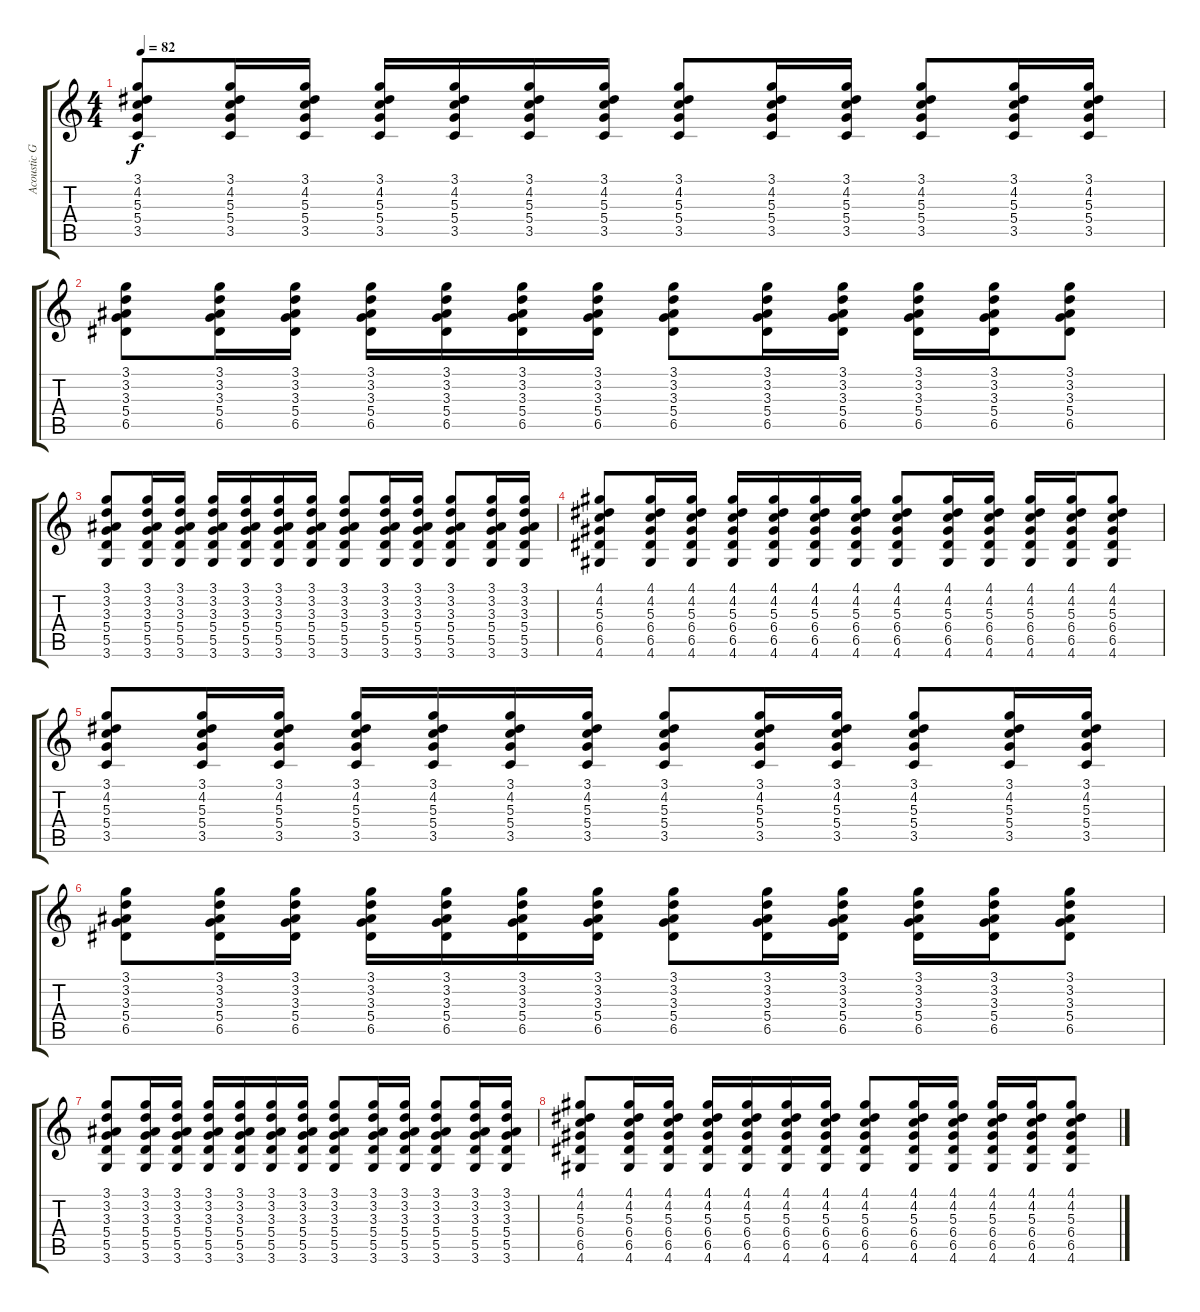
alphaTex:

\track ("Acoustic Guitar" "Acoustic G") {instrument slapbass2}
\staff {score tabs}
\tuning (E4 B3 G3 D3 A2 E2) {hide}
\ts (4 4)
\tempo 82
\clef g2
\ks c
(3.1 4.2 5.3 5.4 3.5).8{dy f} (3.1 4.2 5.3 5.4 3.5).16 (3.1 4.2 5.3 5.4 3.5).16 (3.1 4.2 5.3 5.4 3.5).16 (3.1 4.2 5.3 5.4 3.5).16 (3.1 4.2 5.3 5.4 3.5).16 (3.1 4.2 5.3 5.4 3.5).16 (3.1 4.2 5.3 5.4 3.5).8 (3.1 4.2 5.3 5.4 3.5).16 (3.1 4.2 5.3 5.4 3.5).16 (3.1 4.2 5.3 5.4 3.5).8 (3.1 4.2 5.3 5.4 3.5).16 (3.1 4.2 5.3 5.4 3.5).16 |
(3.1 3.2 3.3 5.4 6.5).8 (3.1 3.2 3.3 5.4 6.5).16 (3.1 3.2 3.3 5.4 6.5).16 (3.1 3.2 3.3 5.4 6.5).16 (3.1 3.2 3.3 5.4 6.5).16 (3.1 3.2 3.3 5.4 6.5).16 (3.1 3.2 3.3 5.4 6.5).16 (3.1 3.2 3.3 5.4 6.5).8 (3.1 3.2 3.3 5.4 6.5).16 (3.1 3.2 3.3 5.4 6.5).16 (3.1 3.2 3.3 5.4 6.5).16 (3.1 3.2 3.3 5.4 6.5).16 (3.1 3.2 3.3 5.4 6.5).8 |
(3.1 3.2 3.3 5.4 5.5 3.6).8 (3.1 3.2 3.3 5.4 5.5 3.6).16 (3.1 3.2 3.3 5.4 5.5 3.6).16 (3.1 3.2 3.3 5.4 5.5 3.6).16 (3.1 3.2 3.3 5.4 5.5 3.6).16 (3.1 3.2 3.3 5.4 5.5 3.6).16 (3.1 3.2 3.3 5.4 5.5 3.6).16 (3.1 3.2 3.3 5.4 5.5 3.6).8 (3.1 3.2 3.3 5.4 5.5 3.6).16 (3.1 3.2 3.3 5.4 5.5 3.6).16 (3.1 3.2 3.3 5.4 5.5 3.6).8 (3.1 3.2 3.3 5.4 5.5 3.6).16 (3.1 3.2 3.3 5.4 5.5 3.6).16 |
(4.1 4.2 5.3 6.4 6.5 4.6).8 (4.1 4.2 5.3 6.4 6.5 4.6).16 (4.1 4.2 5.3 6.4 6.5 4.6).16 (4.1 4.2 5.3 6.4 6.5 4.6).16 (4.1 4.2 5.3 6.4 6.5 4.6).16 (4.1 4.2 5.3 6.4 6.5 4.6).16 (4.1 4.2 5.3 6.4 6.5 4.6).16 (4.1 4.2 5.3 6.4 6.5 4.6).8 (4.1 4.2 5.3 6.4 6.5 4.6).16 (4.1 4.2 5.3 6.4 6.5 4.6).16 (4.1 4.2 5.3 6.4 6.5 4.6).16 (4.1 4.2 5.3 6.4 6.5 4.6).16 (4.1 4.2 5.3 6.4 6.5 4.6).8 |
(3.1 4.2 5.3 5.4 3.5).8 (3.1 4.2 5.3 5.4 3.5).16 (3.1 4.2 5.3 5.4 3.5).16 (3.1 4.2 5.3 5.4 3.5).16 (3.1 4.2 5.3 5.4 3.5).16 (3.1 4.2 5.3 5.4 3.5).16 (3.1 4.2 5.3 5.4 3.5).16 (3.1 4.2 5.3 5.4 3.5).8 (3.1 4.2 5.3 5.4 3.5).16 (3.1 4.2 5.3 5.4 3.5).16 (3.1 4.2 5.3 5.4 3.5).8 (3.1 4.2 5.3 5.4 3.5).16 (3.1 4.2 5.3 5.4 3.5).16 |
(3.1 3.2 3.3 5.4 6.5).8 (3.1 3.2 3.3 5.4 6.5).16 (3.1 3.2 3.3 5.4 6.5).16 (3.1 3.2 3.3 5.4 6.5).16 (3.1 3.2 3.3 5.4 6.5).16 (3.1 3.2 3.3 5.4 6.5).16 (3.1 3.2 3.3 5.4 6.5).16 (3.1 3.2 3.3 5.4 6.5).8 (3.1 3.2 3.3 5.4 6.5).16 (3.1 3.2 3.3 5.4 6.5).16 (3.1 3.2 3.3 5.4 6.5).16 (3.1 3.2 3.3 5.4 6.5).16 (3.1 3.2 3.3 5.4 6.5).8 |
(3.1 3.2 3.3 5.4 5.5 3.6).8 (3.1 3.2 3.3 5.4 5.5 3.6).16 (3.1 3.2 3.3 5.4 5.5 3.6).16 (3.1 3.2 3.3 5.4 5.5 3.6).16 (3.1 3.2 3.3 5.4 5.5 3.6).16 (3.1 3.2 3.3 5.4 5.5 3.6).16 (3.1 3.2 3.3 5.4 5.5 3.6).16 (3.1 3.2 3.3 5.4 5.5 3.6).8 (3.1 3.2 3.3 5.4 5.5 3.6).16 (3.1 3.2 3.3 5.4 5.5 3.6).16 (3.1 3.2 3.3 5.4 5.5 3.6).8 (3.1 3.2 3.3 5.4 5.5 3.6).16 (3.1 3.2 3.3 5.4 5.5 3.6).16 |
(4.1 4.2 5.3 6.4 6.5 4.6).8 (4.1 4.2 5.3 6.4 6.5 4.6).16 (4.1 4.2 5.3 6.4 6.5 4.6).16 (4.1 4.2 5.3 6.4 6.5 4.6).16 (4.1 4.2 5.3 6.4 6.5 4.6).16 (4.1 4.2 5.3 6.4 6.5 4.6).16 (4.1 4.2 5.3 6.4 6.5 4.6).16 (4.1 4.2 5.3 6.4 6.5 4.6).8 (4.1 4.2 5.3 6.4 6.5 4.6).16 (4.1 4.2 5.3 6.4 6.5 4.6).16 (4.1 4.2 5.3 6.4 6.5 4.6).16 (4.1 4.2 5.3 6.4 6.5 4.6).16 (4.1 4.2 5.3 6.4 6.5 4.6).8
